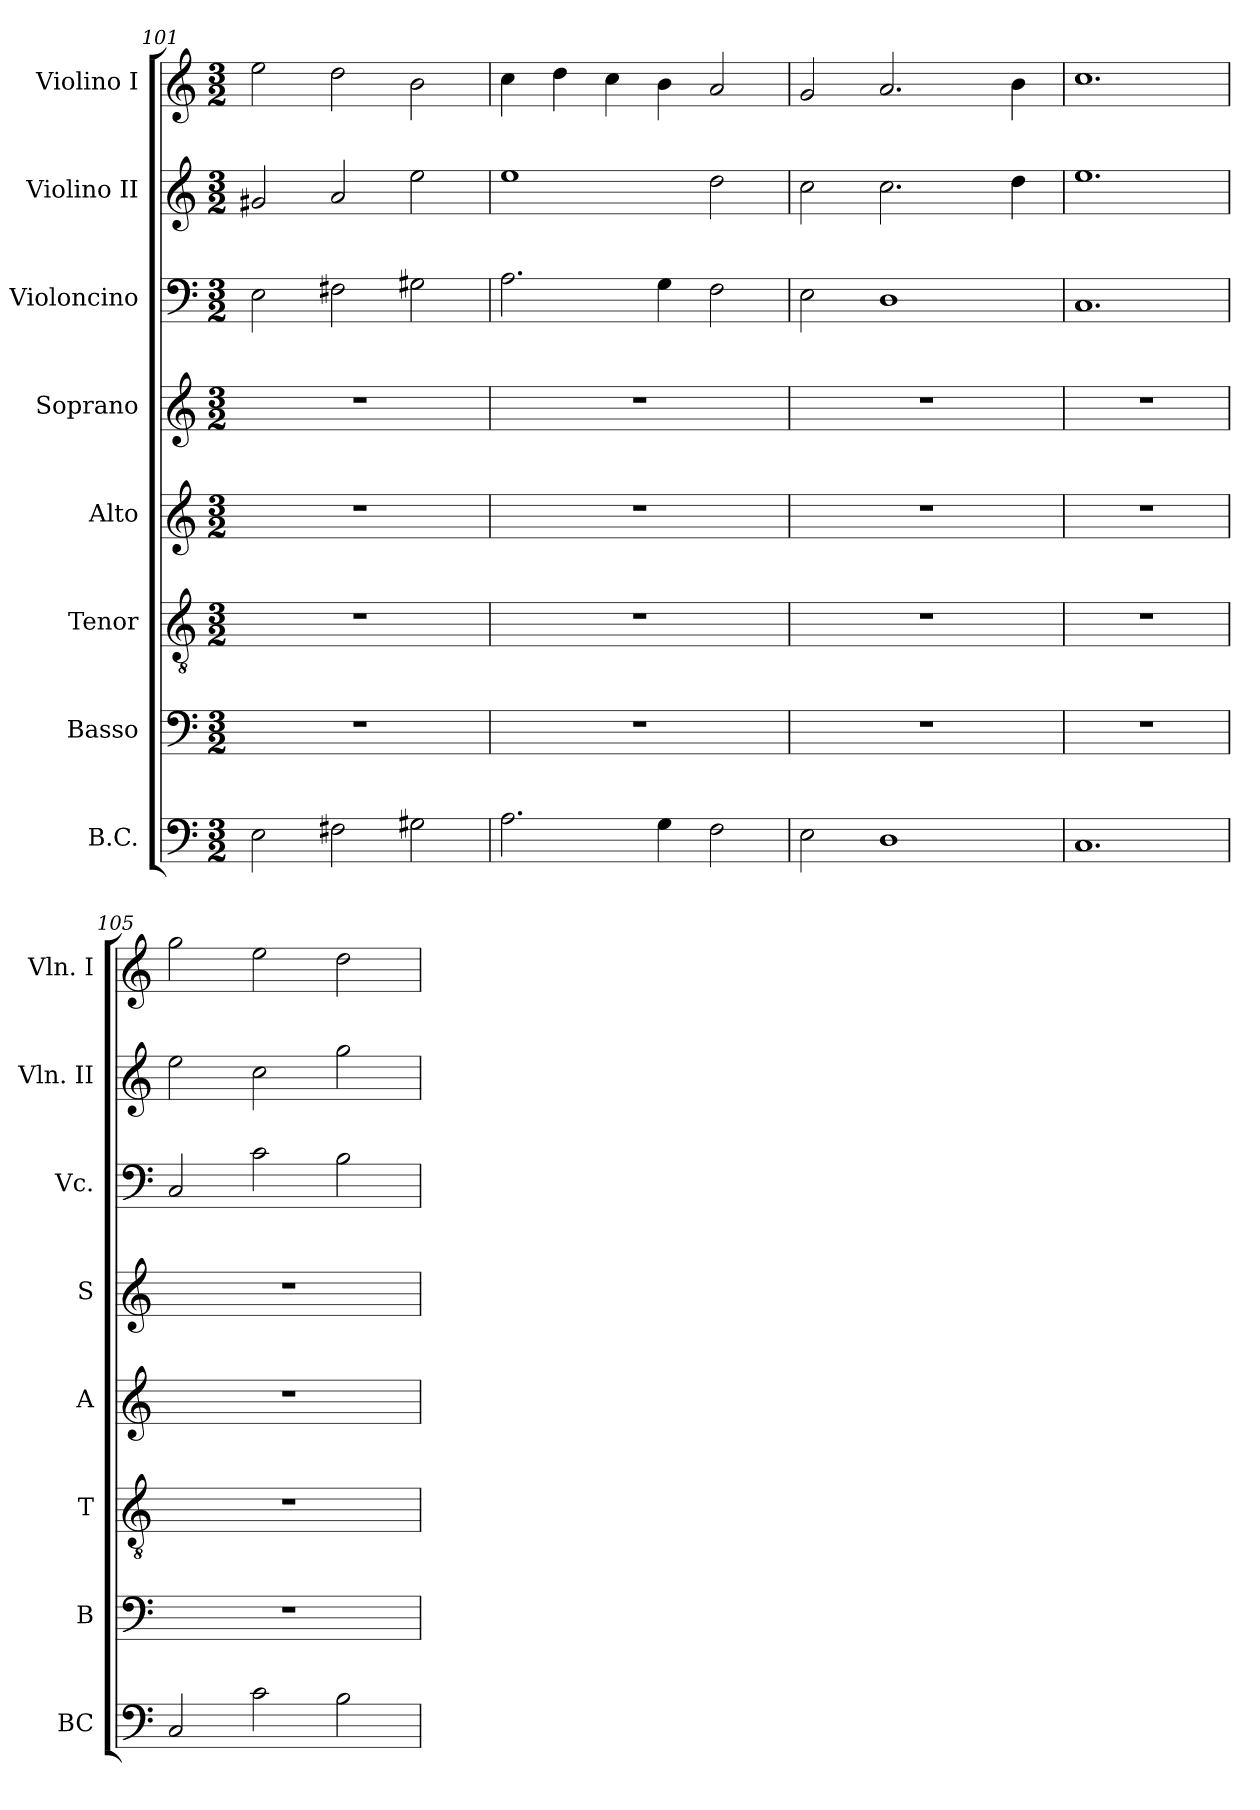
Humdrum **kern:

**kern	**kern	**kern	**kern	**kern	**kern	**kern	**kern
*part8	*part7	*part6	*part5	*part4	*part3	*part2	*part1
*staff8	*staff7	*staff6	*staff5	*staff4	*staff3	*staff2	*staff1
*I"B.C.	*I"Basso	*I"Tenor	*I"Alto	*I"Soprano	*I"Violoncino	*I"Violino II	*I"Violino I
*I'BC	*I'B	*I'T	*I'A	*I'S	*I'Vc.	*I'Vln. II	*I'Vln. I
!!LO:PB:g=z
*clefF4	*clefF4	*clefGv2	*clefG2	*clefG2	*clefF4	*clefG2	*clefG2
*k[]	*k[]	*k[]	*k[]	*k[]	*k[]	*k[]	*k[]
*C:	*C:	*C:	*C:	*C:	*C:	*C:	*C:
*M3/2	*M3/2	*M3/2	*M3/2	*M3/2	*M3/2	*M3/2	*M3/2
=101	=101	=101	=101	=101	=101	=101	=101
2E\	1.r	1.r	1.r	1.r	2E\	2g#X/	2ee\
2F#X\	.	.	.	.	2F#X\	2a/	2dd\
2G#X\	.	.	.	.	2G#X\	2ee\	2b\
=102	=102	=102	=102	=102	=102	=102	=102
2.A\	1.r	1.r	1.r	1.r	2.A\	1ee	4cc\
.	.	.	.	.	.	.	4dd\
.	.	.	.	.	.	.	4cc\
4G\	.	.	.	.	4G\	.	4b\
2F\	.	.	.	.	2F\	2dd\	2a/
=103	=103	=103	=103	=103	=103	=103	=103
*^	*	*	*	*	*	*	*
2E\	2ryy	1.r	1.r	1.r	1.r	2E\	2cc\	2g/
1D	2ryy	.	.	.	.	1D	2.cc\	2.a/
.	4ryy	.	.	.	.	.	.	.
.	4ryy	.	.	.	.	.	4dd\	4b\
*v	*v	*	*	*	*	*	*	*
=104	=104	=104	=104	=104	=104	=104	=104
1.C	1.r	1.r	1.r	1.r	1.C	1.ee	1.cc
=105	=105	=105	=105	=105	=105	=105	=105
2C/	1.r	1.r	1.r	1.r	2C/	2ee\	2gg\
2c\	.	.	.	.	2c\	2cc\	2ee\
2B\	.	.	.	.	2B\	2gg\	2dd\
=	=	=	=	=	=	=	=
*-	*-	*-	*-	*-	*-	*-	*-
